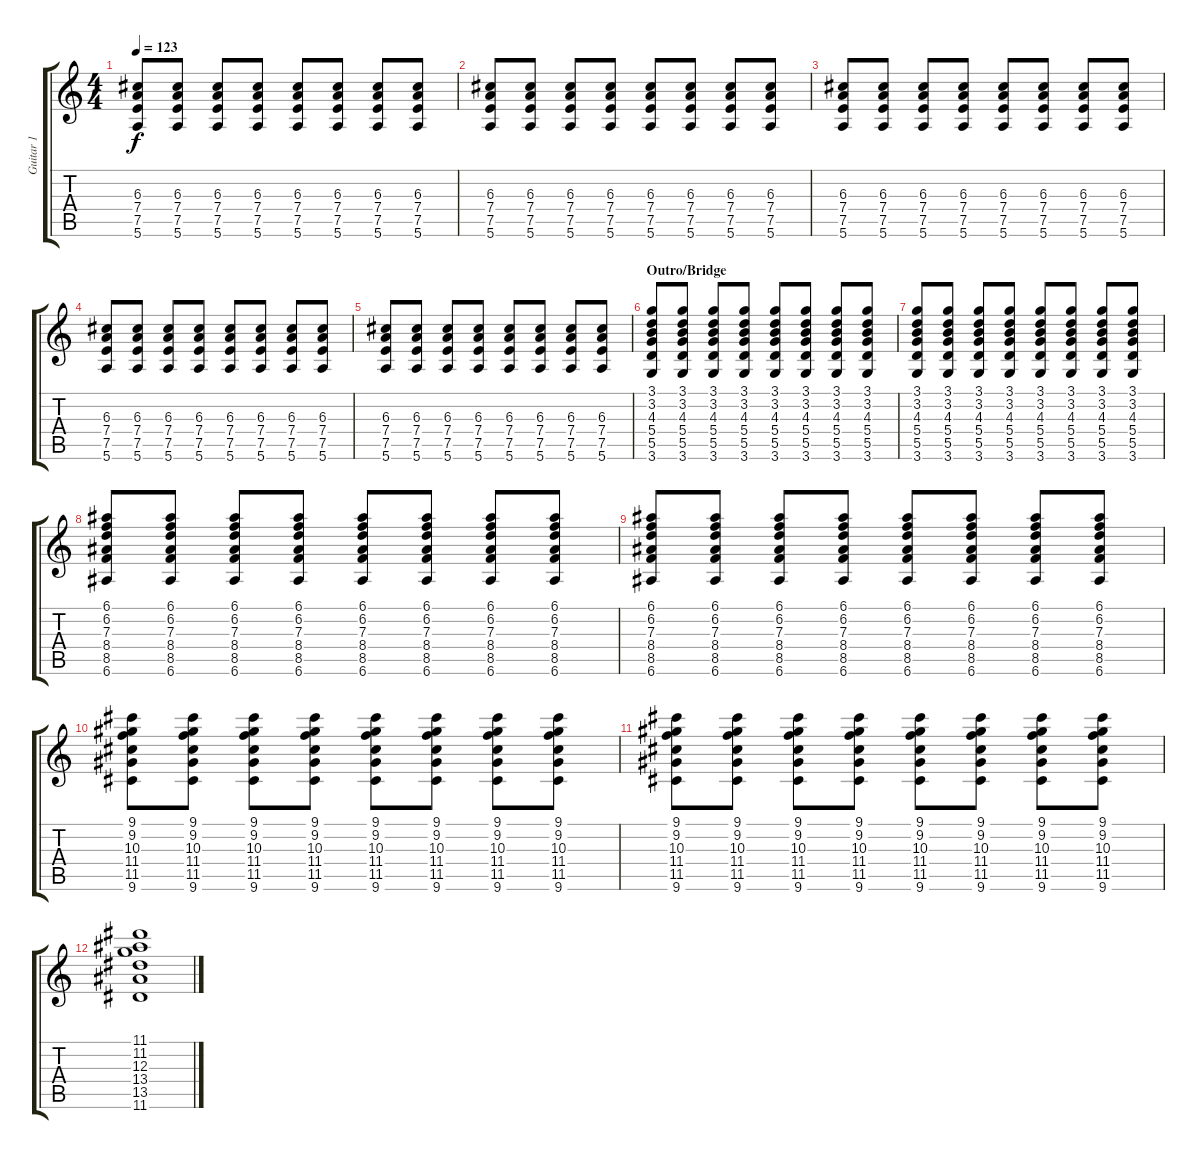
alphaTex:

\track ("Guitar 1" "Guitar 1") {instrument electricguitarjazz}
\staff {score tabs}
\tuning (E4 B3 G3 D3 A2 E2) {hide}
\ts (4 4)
\tempo 123
\clef g2
\ks c
(6.3 7.4 7.5 5.6).8{dy f} (6.3 7.4 7.5 5.6).8 (6.3 7.4 7.5 5.6).8 (6.3 7.4 7.5 5.6).8 (6.3 7.4 7.5 5.6).8 (6.3 7.4 7.5 5.6).8 (6.3 7.4 7.5 5.6).8 (6.3 7.4 7.5 5.6).8 |
(6.3 7.4 7.5 5.6).8 (6.3 7.4 7.5 5.6).8 (6.3 7.4 7.5 5.6).8 (6.3 7.4 7.5 5.6).8 (6.3 7.4 7.5 5.6).8 (6.3 7.4 7.5 5.6).8 (6.3 7.4 7.5 5.6).8 (6.3 7.4 7.5 5.6).8 |
(6.3 7.4 7.5 5.6).8 (6.3 7.4 7.5 5.6).8 (6.3 7.4 7.5 5.6).8 (6.3 7.4 7.5 5.6).8 (6.3 7.4 7.5 5.6).8 (6.3 7.4 7.5 5.6).8 (6.3 7.4 7.5 5.6).8 (6.3 7.4 7.5 5.6).8 |
(6.3 7.4 7.5 5.6).8 (6.3 7.4 7.5 5.6).8 (6.3 7.4 7.5 5.6).8 (6.3 7.4 7.5 5.6).8 (6.3 7.4 7.5 5.6).8 (6.3 7.4 7.5 5.6).8 (6.3 7.4 7.5 5.6).8 (6.3 7.4 7.5 5.6).8 |
(6.3 7.4 7.5 5.6).8 (6.3 7.4 7.5 5.6).8 (6.3 7.4 7.5 5.6).8 (6.3 7.4 7.5 5.6).8 (6.3 7.4 7.5 5.6).8 (6.3 7.4 7.5 5.6).8 (6.3 7.4 7.5 5.6).8 (6.3 7.4 7.5 5.6).8 |
\section ("" "Outro/Bridge")
(3.1 3.2 4.3 5.4 5.5 3.6).8{volume 10 instrument electricguitarjazz} (3.1 3.2 4.3 5.4 5.5 3.6).8 (3.1 3.2 4.3 5.4 5.5 3.6).8 (3.1 3.2 4.3 5.4 5.5 3.6).8 (3.1 3.2 4.3 5.4 5.5 3.6).8 (3.1 3.2 4.3 5.4 5.5 3.6).8 (3.1 3.2 4.3 5.4 5.5 3.6).8 (3.1 3.2 4.3 5.4 5.5 3.6).8 |
(3.1 3.2 4.3 5.4 5.5 3.6).8 (3.1 3.2 4.3 5.4 5.5 3.6).8 (3.1 3.2 4.3 5.4 5.5 3.6).8 (3.1 3.2 4.3 5.4 5.5 3.6).8 (3.1 3.2 4.3 5.4 5.5 3.6).8 (3.1 3.2 4.3 5.4 5.5 3.6).8 (3.1 3.2 4.3 5.4 5.5 3.6).8 (3.1 3.2 4.3 5.4 5.5 3.6).8 |
(6.1 6.2 7.3 8.4 8.5 6.6).8 (6.1 6.2 7.3 8.4 8.5 6.6).8 (6.1 6.2 7.3 8.4 8.5 6.6).8 (6.1 6.2 7.3 8.4 8.5 6.6).8 (6.1 6.2 7.3 8.4 8.5 6.6).8 (6.1 6.2 7.3 8.4 8.5 6.6).8 (6.1 6.2 7.3 8.4 8.5 6.6).8 (6.1 6.2 7.3 8.4 8.5 6.6).8 |
(6.1 6.2 7.3 8.4 8.5 6.6).8 (6.1 6.2 7.3 8.4 8.5 6.6).8 (6.1 6.2 7.3 8.4 8.5 6.6).8 (6.1 6.2 7.3 8.4 8.5 6.6).8 (6.1 6.2 7.3 8.4 8.5 6.6).8 (6.1 6.2 7.3 8.4 8.5 6.6).8 (6.1 6.2 7.3 8.4 8.5 6.6).8 (6.1 6.2 7.3 8.4 8.5 6.6).8 |
(9.1 9.2 10.3 11.4 11.5 9.6).8 (9.1 9.2 10.3 11.4 11.5 9.6).8 (9.1 9.2 10.3 11.4 11.5 9.6).8 (9.1 9.2 10.3 11.4 11.5 9.6).8 (9.1 9.2 10.3 11.4 11.5 9.6).8 (9.1 9.2 10.3 11.4 11.5 9.6).8 (9.1 9.2 10.3 11.4 11.5 9.6).8 (9.1 9.2 10.3 11.4 11.5 9.6).8 |
(9.1 9.2 10.3 11.4 11.5 9.6).8 (9.1 9.2 10.3 11.4 11.5 9.6).8 (9.1 9.2 10.3 11.4 11.5 9.6).8 (9.1 9.2 10.3 11.4 11.5 9.6).8 (9.1 9.2 10.3 11.4 11.5 9.6).8 (9.1 9.2 10.3 11.4 11.5 9.6).8 (9.1 9.2 10.3 11.4 11.5 9.6).8 (9.1 9.2 10.3 11.4 11.5 9.6).8 |
(11.1 11.2 12.3 13.4 13.5 11.6).1
